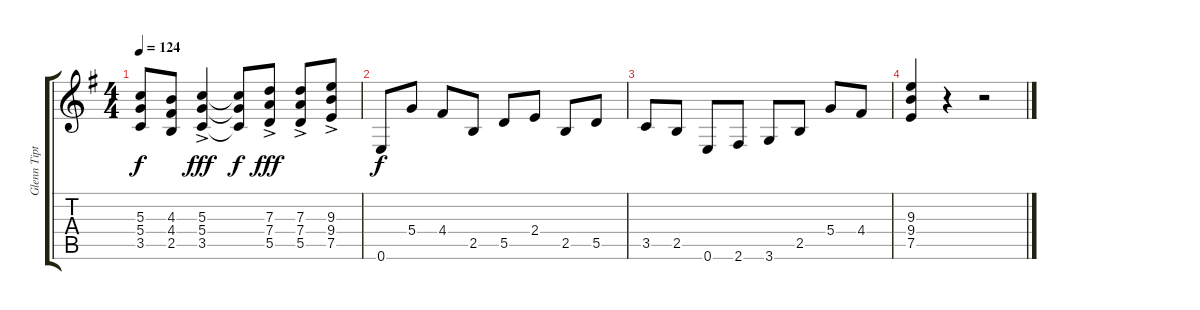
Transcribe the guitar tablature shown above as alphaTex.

\track ("Glenn Tipton" "Glenn Tipt") {instrument distortionguitar}
\staff {score tabs}
\tuning (E4 B3 G3 D3 A2 E2) {hide}
\ts (4 4)
\tempo 124
\clef g2
\ks g
(5.3{t} 5.4{t} 3.5{t}).8{dy f} (4.3 4.4 2.5).8 (5.3{ac} 5.4{ac} 3.5{ac}).4{dy fff} (5.3{t} 5.4{t} 3.5{t}).8{dy f} (7.3{ac} 7.4{ac} 5.5{ac}).8{dy fff} (7.3{ac} 7.4{ac} 5.5{ac}).8 (9.3{ac} 9.4{ac} 7.5{ac}).8 |
0.6.8{dy f} 5.4.8 4.4.8 2.5.8 5.5.8 2.4.8 2.5.8 5.5.8 |
3.5.8 2.5.8 0.6.8 2.6.8 3.6.8 2.5.8 5.4.8 4.4.8 |
(9.3 9.4 7.5).4 r.4 r.2
